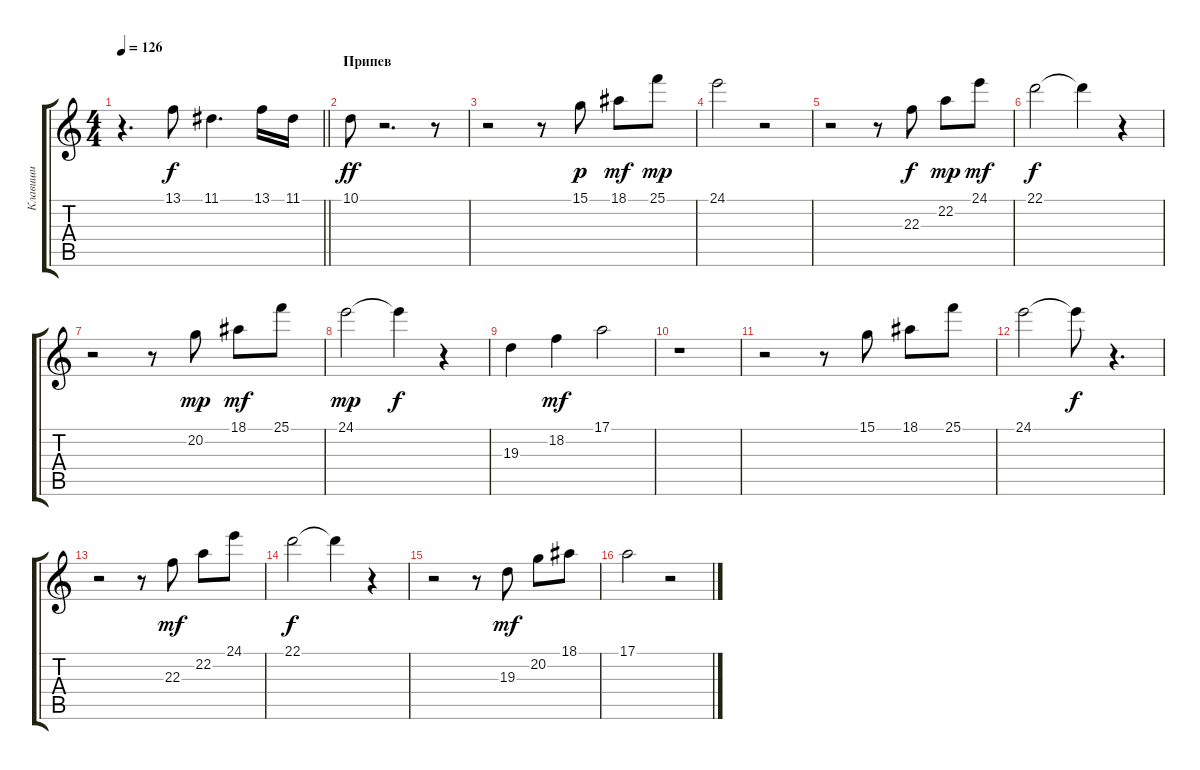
\track ("Клавиши" "Клавиши") {instrument acousticgrandpiano}
\staff {score tabs}
\tuning (E4 B3 G3 D3 A2 E2) {hide}
\ts (4 4)
\tempo 126
\clef g2
\barLineRight lightlight
\ks c
r.4{d dy f} 13.1.8 11.1.4{d} 13.1.16 11.1.16 |
\section ("" "Припев")
10.1.8{dy ff} r.2{d} r.8 |
r.2 r.8 15.1.8{dy p} 18.1.8{dy mf} 25.1.8{dy mp} |
24.1.2 r.2 |
r.2 r.8 22.3.8{dy f} 22.2.8{dy mp} 24.1.8{dy mf} |
22.1.2{dy f} 22.1{t}.4 r.4 |
r.2 r.8 20.2.8{dy mp} 18.1.8{dy mf} 25.1.8 |
24.1.2{dy mp} 24.1{t}.4{dy f} r.4 |
19.3.4 18.2.4{dy mf} 17.1.2 |
r.1 |
r.2 r.8 15.1.8 18.1.8 25.1.8 |
24.1.2 24.1{t}.8{dy f} r.4{d} |
r.2 r.8 22.3.8{dy mf} 22.2.8 24.1.8 |
22.1.2{dy f} 22.1{t}.4 r.4 |
r.2 r.8 19.3.8{dy mf} 20.2.8 18.1.8 |
17.1.2 r.2
